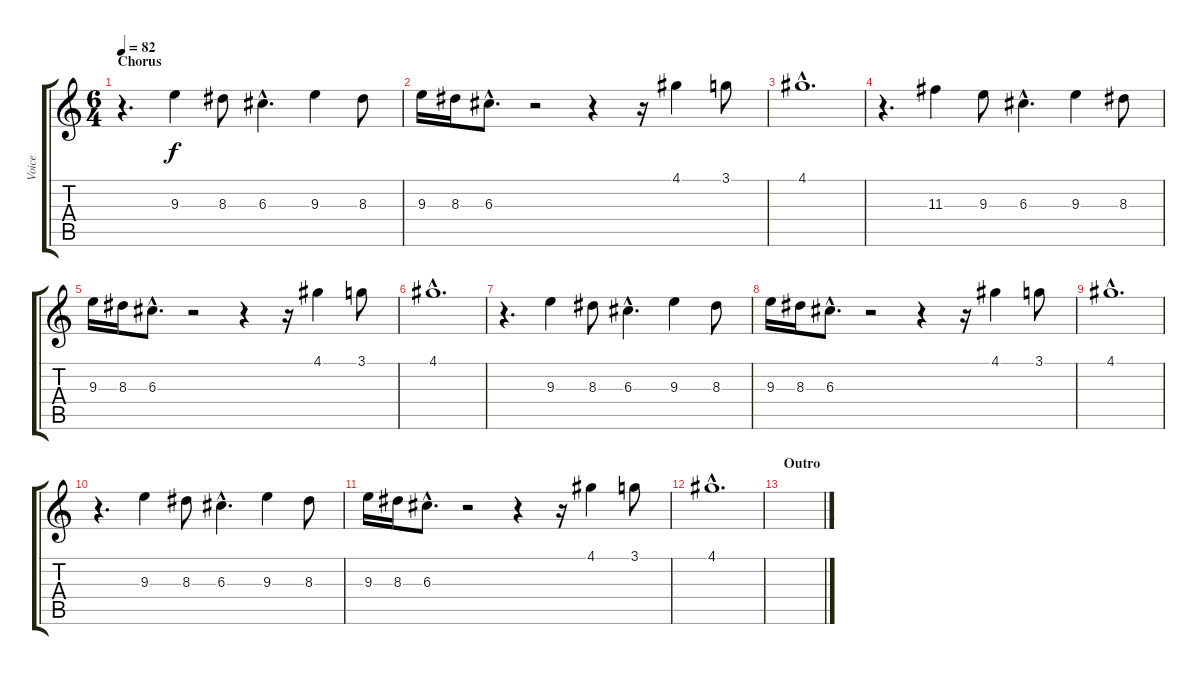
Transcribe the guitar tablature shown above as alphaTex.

\track ("Voice" "Voice") {instrument contrabass}
\staff {score tabs}
\tuning (E4 B3 G3 D3 A2 E2) {hide}
\ts (6 4)
\section ("" "Chorus")
\tempo 82
\clef g2
\ks c
r.4{d dy f} 9.3.4 8.3.8 6.3{hac}.4{d} 9.3.4 8.3.8 |
9.3.16 8.3.16 6.3{hac}.8{d} r.2 r.4 r.16 4.1.4 3.1.8 |
4.1{hac}.1{d} |
r.4{d} 11.3.4 9.3.8 6.3{hac}.4{d} 9.3.4 8.3.8 |
9.3.16 8.3.16 6.3{hac}.8{d} r.2 r.4 r.16 4.1.4 3.1.8 |
4.1{hac}.1{d} |
r.4{d} 9.3.4 8.3.8 6.3{hac}.4{d} 9.3.4 8.3.8 |
9.3.16 8.3.16 6.3{hac}.8{d} r.2 r.4 r.16 4.1.4 3.1.8 |
4.1{hac}.1{d} |
r.4{d} 9.3.4 8.3.8 6.3{hac}.4{d} 9.3.4 8.3.8 |
9.3.16 8.3.16 6.3{hac}.8{d} r.2 r.4 r.16 4.1.4 3.1.8 |
4.1{hac}.1{d} |
\section ("" "Outro")
